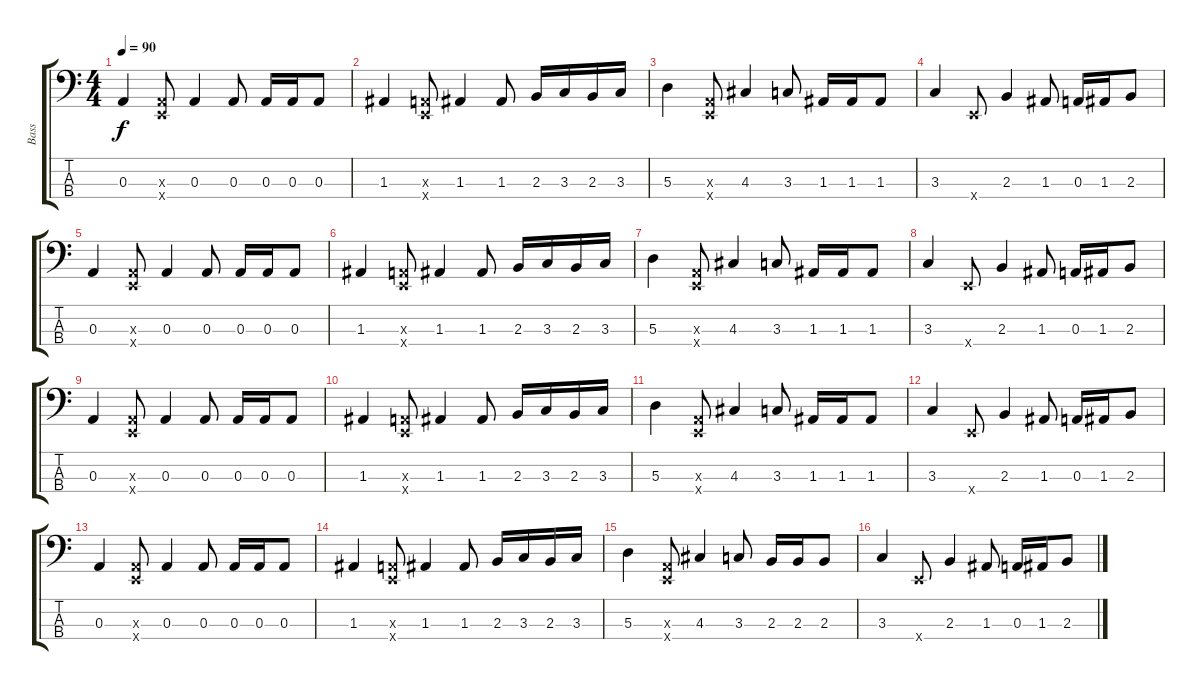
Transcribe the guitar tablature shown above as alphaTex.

\track ("Bass" "Bass") {instrument fretlessbass}
\staff {score tabs}
\tuning (G2 D2 A1 E1) {hide}
\ts (4 4)
\tempo 90
\clef f4
\ks c
0.3.4{dy f instrument fretlessbass} (0.3{x} 0.4{x}).8 0.3.4 0.3.8 0.3.16 0.3.16 0.3.8 |
1.3.4 (0.3{x} 0.4{x}).8 1.3.4 1.3.8 2.3.16 3.3.16 2.3.16 3.3.16 |
5.3.4 (0.3{x} 0.4{x}).8 4.3.4 3.3.8 1.3.16 1.3.16 1.3.8 |
3.3.4 0.4{x}.8 2.3.4 1.3.8 0.3.16 1.3.16 2.3.8 |
0.3.4 (0.3{x} 0.4{x}).8 0.3.4 0.3.8 0.3.16 0.3.16 0.3.8 |
1.3.4 (0.3{x} 0.4{x}).8 1.3.4 1.3.8 2.3.16 3.3.16 2.3.16 3.3.16 |
5.3.4 (0.3{x} 0.4{x}).8 4.3.4 3.3.8 1.3.16 1.3.16 1.3.8 |
3.3.4 0.4{x}.8 2.3.4 1.3.8 0.3.16 1.3.16 2.3.8 |
0.3.4 (0.3{x} 0.4{x}).8 0.3.4 0.3.8 0.3.16 0.3.16 0.3.8 |
1.3.4 (0.3{x} 0.4{x}).8 1.3.4 1.3.8 2.3.16 3.3.16 2.3.16 3.3.16 |
5.3.4 (0.3{x} 0.4{x}).8 4.3.4 3.3.8 1.3.16 1.3.16 1.3.8 |
3.3.4 0.4{x}.8 2.3.4 1.3.8 0.3.16 1.3.16 2.3.8 |
0.3.4 (0.3{x} 0.4{x}).8 0.3.4 0.3.8 0.3.16 0.3.16 0.3.8 |
1.3.4 (0.3{x} 0.4{x}).8 1.3.4 1.3.8 2.3.16 3.3.16 2.3.16 3.3.16 |
5.3.4 (0.3{x} 0.4{x}).8 4.3.4 3.3.8 2.3.16 2.3.16 2.3.8 |
3.3.4 0.4{x}.8 2.3.4 1.3.8 0.3.16 1.3.16 2.3.8
